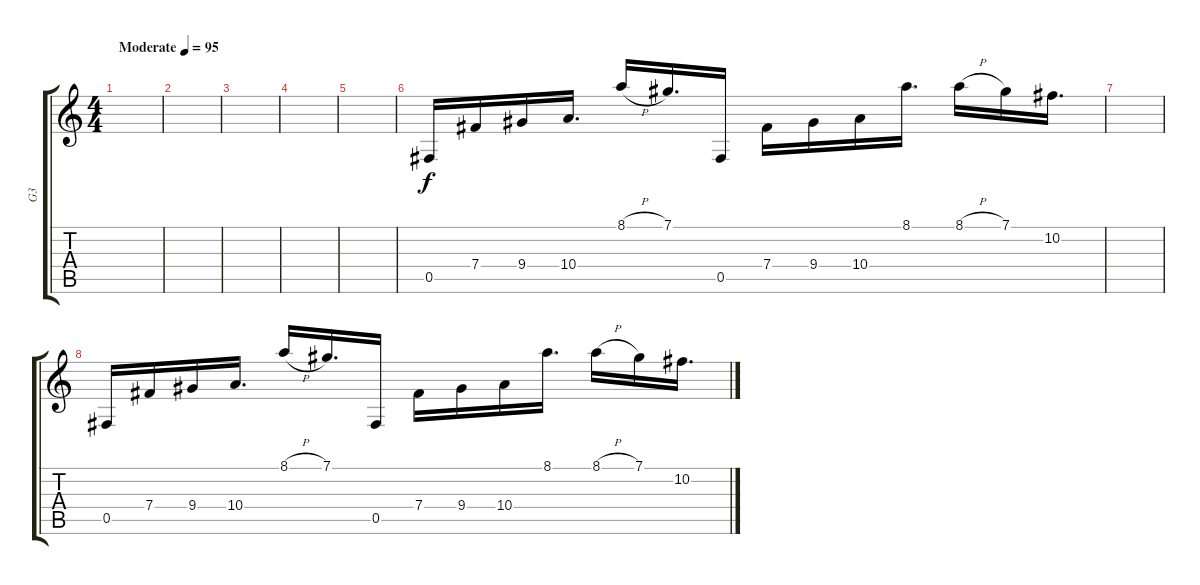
\track ("G3" "G3") {instrument distortionguitar}
\staff {score tabs}
\tuning (Db4 Ab3 E3 B2 Gb2 Db2) {hide}
\ts (4 4)
\tempo (95 "Moderate")
\clef g2
\ks c
|
|
|
|
|
0.5.16 7.4.16 9.4.16 10.4.16{d} 8.1{h}.16 7.1.16{d} 0.5.16 7.4.16 9.4.16 10.4.16 8.1.16{d} 8.1{h}.16 7.1.16 10.2.16{d} |
|
0.5.16 7.4.16 9.4.16 10.4.16{d} 8.1{h}.16 7.1.16{d} 0.5.16 7.4.16 9.4.16 10.4.16 8.1.16{d} 8.1{h}.16 7.1.16 10.2.16{d}
